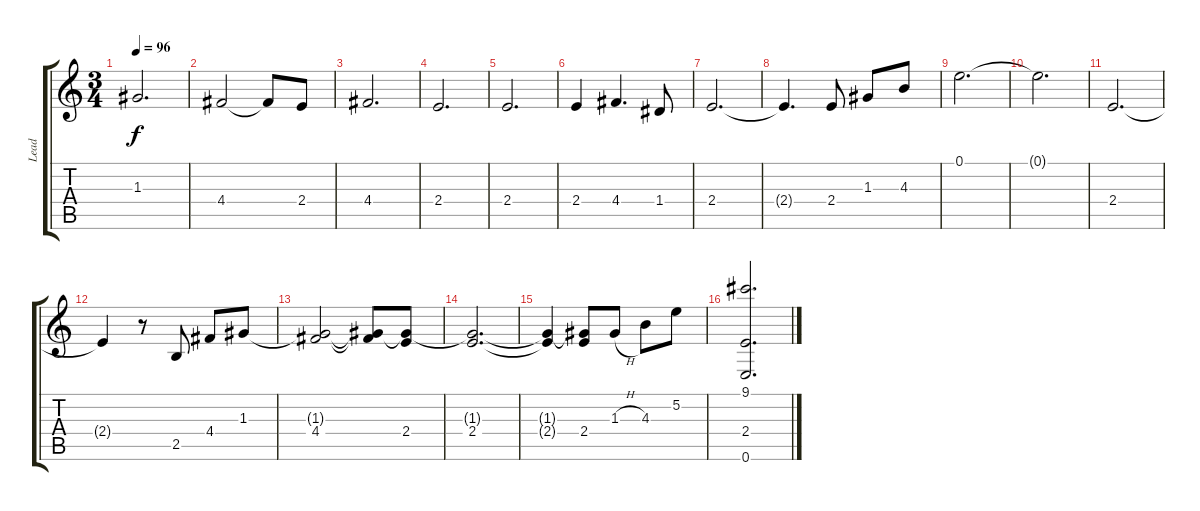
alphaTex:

\track ("Lead" "Lead") {instrument electricguitarjazz}
\staff {score tabs}
\tuning (E4 B3 G3 D3 A2 E2) {hide}
\ts (3 4)
\tempo 96
\clef g2
\ks c
1.3.2{d dy f} |
4.4.2 4.4{t}.8 2.4.8 |
4.4.2{d} |
2.4.2{d} |
2.4.2{d} |
2.4.4 4.4.4{d} 1.4.8 |
2.4.2{d} |
2.4{t}.4{d} 2.4.8 1.3.8 4.3.8 |
0.1.2{d} |
0.1{t}.2{d} |
2.4.2{d} |
2.4{t}.4 r.8 2.5.8 4.4.8 1.3.8 |
(1.3{t} 4.4).2 (1.3{t} 4.4{t}).8 (1.3{t} 2.4).8 |
(1.3{t} 2.4).2{d} |
(1.3{t} 2.4{t}).4 (1.3{t} 2.4).8 1.3{h}.8 4.3.8 5.2.8 |
(9.1 2.4 0.6).2{d}
